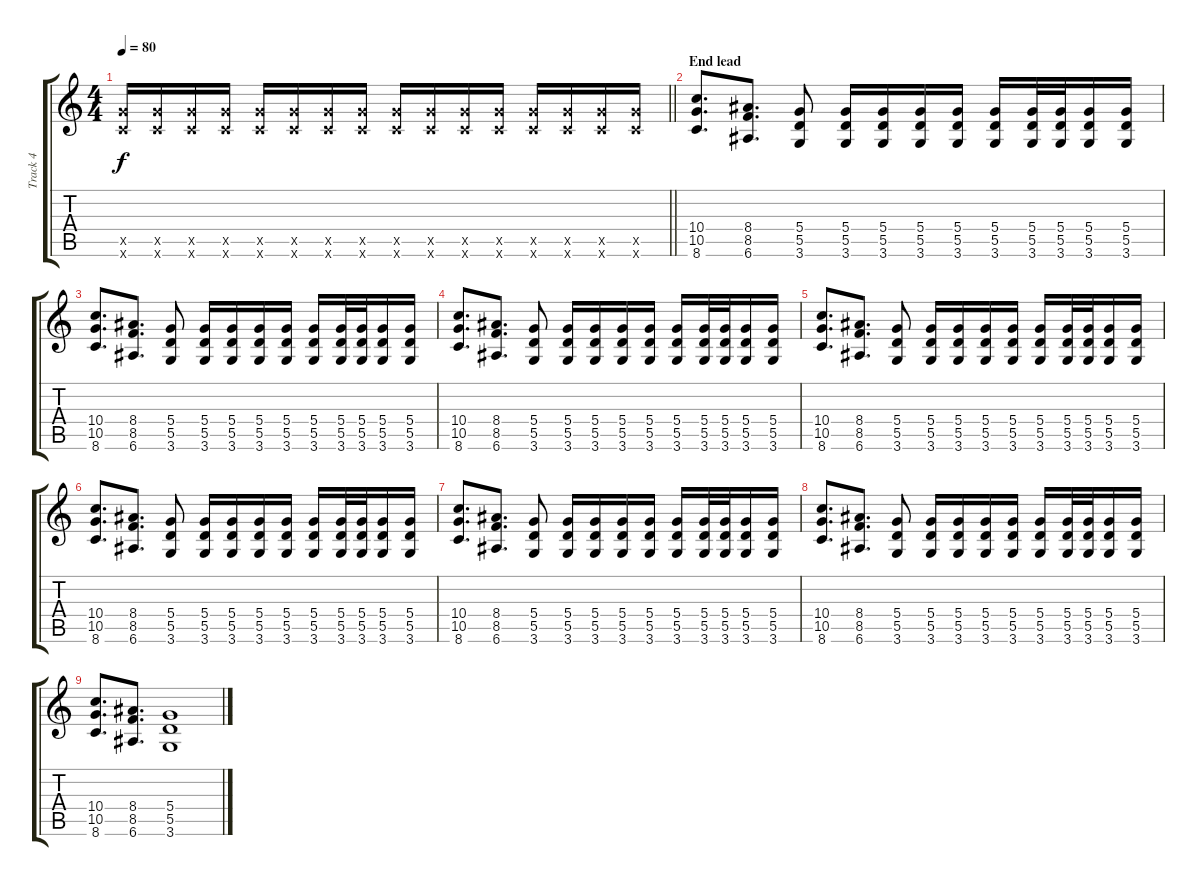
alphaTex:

\track ("Track 4" "Track 4") {instrument distortionguitar}
\staff {score tabs}
\tuning (E4 B3 G3 D3 A2 E2) {hide}
\ts (4 4)
\tempo 80
\clef g2
\barLineRight lightlight
\ks c
(10.5{x} 8.6{x}).16{dy f} (10.5{x} 8.6{x}).16 (10.5{x} 8.6{x}).16 (10.5{x} 8.6{x}).16 (10.5{x} 8.6{x}).16 (10.5{x} 8.6{x}).16 (10.5{x} 8.6{x}).16 (10.5{x} 8.6{x}).16 (10.5{x} 8.6{x}).16 (10.5{x} 8.6{x}).16 (10.5{x} 8.6{x}).16 (10.5{x} 8.6{x}).16 (10.5{x} 8.6{x}).16 (10.5{x} 8.6{x}).16 (10.5{x} 8.6{x}).16 (10.5{x} 8.6{x}).16 |
\section ("" "End lead")
(10.4 10.5 8.6).8{d} (8.4 8.5 6.6).8{d} (5.4 5.5 3.6).8 (5.4 5.5 3.6).16 (5.4 5.5 3.6).16 (5.4 5.5 3.6).16 (5.4 5.5 3.6).16 (5.4 5.5 3.6).16 (5.4 5.5 3.6).32 (5.4 5.5 3.6).32 (5.4 5.5 3.6).16 (5.4 5.5 3.6).16 |
(10.4 10.5 8.6).8{d} (8.4 8.5 6.6).8{d} (5.4 5.5 3.6).8 (5.4 5.5 3.6).16 (5.4 5.5 3.6).16 (5.4 5.5 3.6).16 (5.4 5.5 3.6).16 (5.4 5.5 3.6).16 (5.4 5.5 3.6).32 (5.4 5.5 3.6).32 (5.4 5.5 3.6).16 (5.4 5.5 3.6).16 |
(10.4 10.5 8.6).8{d} (8.4 8.5 6.6).8{d} (5.4 5.5 3.6).8 (5.4 5.5 3.6).16 (5.4 5.5 3.6).16 (5.4 5.5 3.6).16 (5.4 5.5 3.6).16 (5.4 5.5 3.6).16 (5.4 5.5 3.6).32 (5.4 5.5 3.6).32 (5.4 5.5 3.6).16 (5.4 5.5 3.6).16 |
(10.4 10.5 8.6).8{d} (8.4 8.5 6.6).8{d} (5.4 5.5 3.6).8 (5.4 5.5 3.6).16 (5.4 5.5 3.6).16 (5.4 5.5 3.6).16 (5.4 5.5 3.6).16 (5.4 5.5 3.6).16 (5.4 5.5 3.6).32 (5.4 5.5 3.6).32 (5.4 5.5 3.6).16 (5.4 5.5 3.6).16 |
(10.4 10.5 8.6).8{d} (8.4 8.5 6.6).8{d} (5.4 5.5 3.6).8 (5.4 5.5 3.6).16 (5.4 5.5 3.6).16 (5.4 5.5 3.6).16 (5.4 5.5 3.6).16 (5.4 5.5 3.6).16 (5.4 5.5 3.6).32 (5.4 5.5 3.6).32 (5.4 5.5 3.6).16 (5.4 5.5 3.6).16 |
(10.4 10.5 8.6).8{d} (8.4 8.5 6.6).8{d} (5.4 5.5 3.6).8 (5.4 5.5 3.6).16 (5.4 5.5 3.6).16 (5.4 5.5 3.6).16 (5.4 5.5 3.6).16 (5.4 5.5 3.6).16 (5.4 5.5 3.6).32 (5.4 5.5 3.6).32 (5.4 5.5 3.6).16 (5.4 5.5 3.6).16 |
(10.4 10.5 8.6).8{d} (8.4 8.5 6.6).8{d} (5.4 5.5 3.6).8 (5.4 5.5 3.6).16 (5.4 5.5 3.6).16 (5.4 5.5 3.6).16 (5.4 5.5 3.6).16 (5.4 5.5 3.6).16 (5.4 5.5 3.6).32 (5.4 5.5 3.6).32 (5.4 5.5 3.6).16 (5.4 5.5 3.6).16 |
(10.4 10.5 8.6).8{d} (8.4 8.5 6.6).8{d} (5.4 5.5 3.6).1
